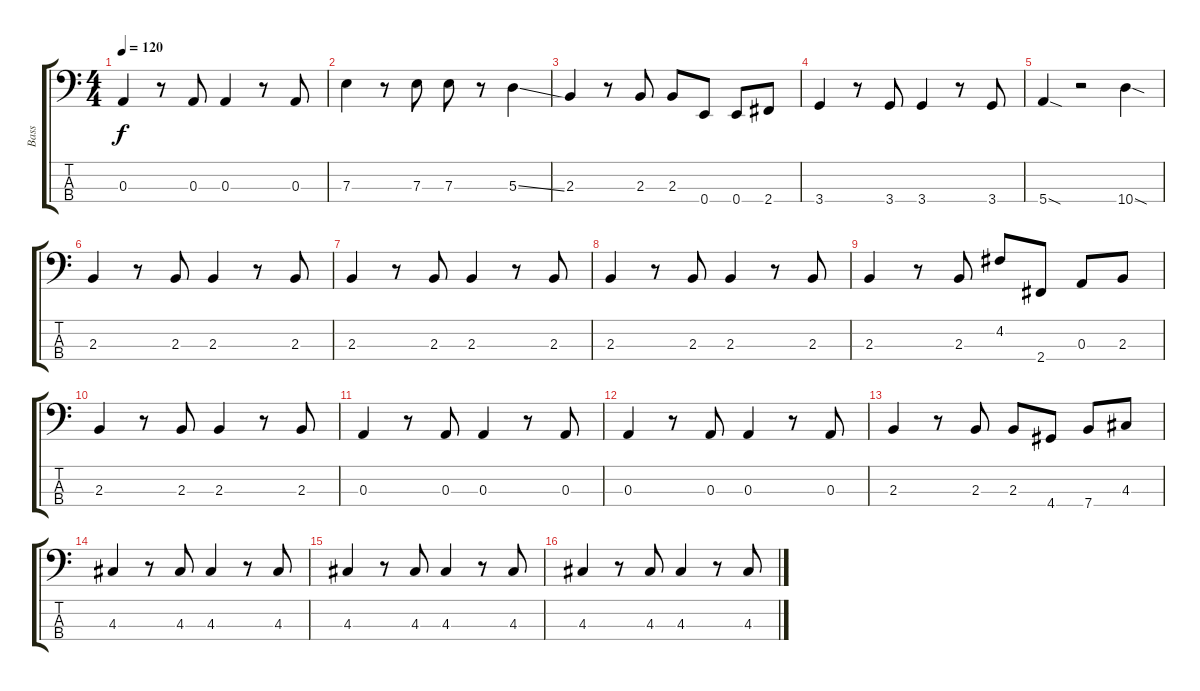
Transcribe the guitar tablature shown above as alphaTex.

\track ("Bass" "Bass") {instrument electricbassfinger}
\staff {score tabs}
\tuning (G2 D2 A1 E1) {hide}
\ts (4 4)
\tempo 120
\clef f4
\ks c
0.3.4{dy f} r.8 0.3.8 0.3.4 r.8 0.3.8 |
7.3.4 r.8 7.3.8 7.3.8 r.8 5.3{ss}.4 |
2.3.4 r.8 2.3.8 2.3.8 0.4.8 0.4.8 2.4.8 |
3.4.4 r.8 3.4.8 3.4.4 r.8 3.4.8 |
5.4{sod}.4 r.2 10.4{sod}.4 |
2.3.4 r.8 2.3.8 2.3.4 r.8 2.3.8 |
2.3.4 r.8 2.3.8 2.3.4 r.8 2.3.8 |
2.3.4 r.8 2.3.8 2.3.4 r.8 2.3.8 |
2.3.4 r.8 2.3.8 4.2.8 2.4.8 0.3.8 2.3.8 |
2.3.4 r.8 2.3.8 2.3.4 r.8 2.3.8 |
0.3.4 r.8 0.3.8 0.3.4 r.8 0.3.8 |
0.3.4 r.8 0.3.8 0.3.4 r.8 0.3.8 |
2.3.4 r.8 2.3.8 2.3.8 4.4.8 7.4.8 4.3.8 |
4.3.4 r.8 4.3.8 4.3.4 r.8 4.3.8 |
4.3.4 r.8 4.3.8 4.3.4 r.8 4.3.8 |
4.3.4 r.8 4.3.8 4.3.4 r.8 4.3.8
